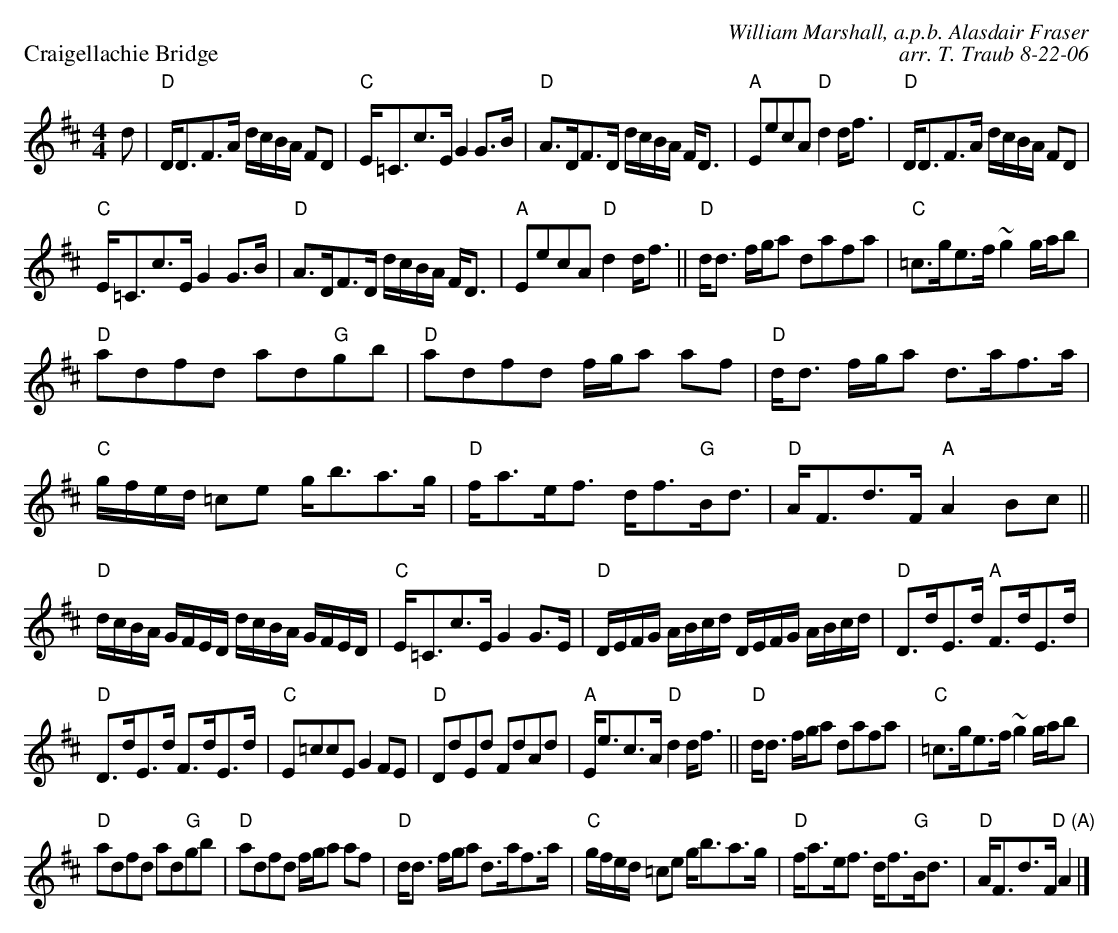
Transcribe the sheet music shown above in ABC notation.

X:1
P: Craigellachie Bridge
C: William Marshall, a.p.b. Alasdair Fraser
C: arr. T. Traub 8-22-06
M: 4/4
K: D
L: 1/8
d|"D"D<DF>A d/c/B/A/ FD|"C"E<=Cc>E G2 G>B|"D"A>DF>D d/c/B/A/ F<D|"A"EecA "D"d2 d<f|"D"D<DF>A d/c/B/A/ FD|
"C"E<=Cc>E G2 G>B|"D"A>DF>D d/c/B/A/ F<D|"A"EecA "D"d2 d<f||"D"d<d f/g/a dafa|"C"=c>ge>f ~g2 g/a/b|
"D"adfd ad"G"gb|"D"adfd f/g/a af|"D"d<d f/g/a d>af>a|"C"g/f/e/d/ =ce g<ba>g|"D"f<ae<f d<f"G"B<d|"D"A<Fd>F "A"A2 Bc||
"D"d/c/B/A/ G/F/E/D/ d/c/B/A/ G/F/E/D/| "C"E<=Cc>E G2 G>E|"D"D/E/F/G/ A/B/c/d/ D/E/F/G/ A/B/c/d/|"D"D>dE>d "A"F>dE>d |
"D"D>dE>d F>dE>d|"C"E=ccE G2 FE|"D"DdEd FdAd|"A"E<ec>A "D"d2 d<f||"D"d<d f/g/a dafa|"C"=c>ge>f ~g2 g/a/b|
"D"adfd ad"G"gb|"D"adfd f/g/a af|"D"d<d f/g/a d>af>a|"C"g/f/e/d/ =ce g<ba>g|"D"f<ae<f d<f"G"B<d|"D"A<Fd>F "D (A)"A2 |]
